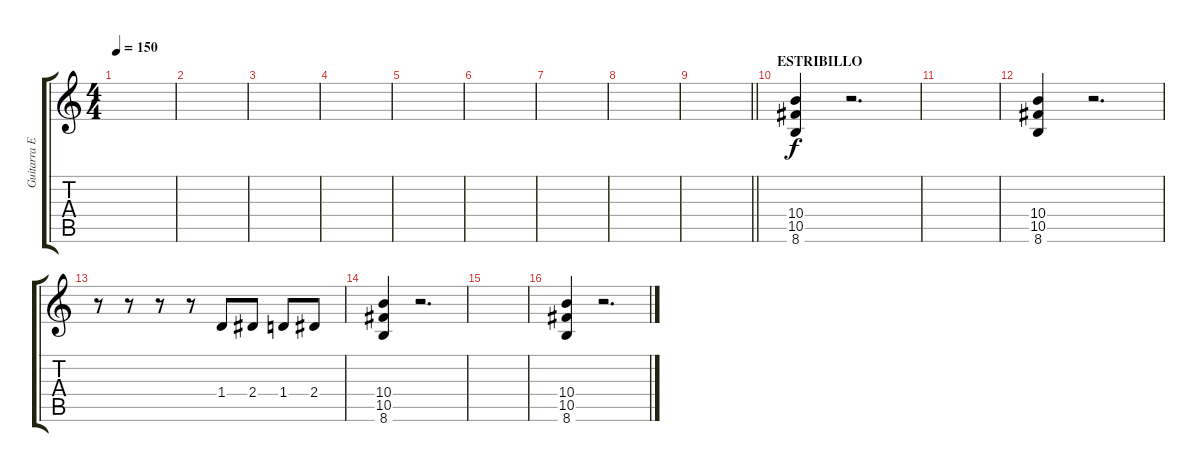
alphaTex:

\track ("Guitarra Eléctrica" "Guitarra E") {instrument overdrivenguitar}
\staff {score tabs}
\tuning (Eb4 Bb3 Gb3 Db3 Ab2 Eb2) {hide}
\ts (4 4)
\tempo 150
\clef g2
\ks c
|
|
|
|
|
|
|
|
\barLineRight lightlight
|
\section ("" "ESTRIBILLO")
(10.4 10.5 8.6).4 r.2{d} |
|
(10.4 10.5 8.6).4 r.2{d} |
r.8 r.8 r.8 r.8 1.4.8 2.4.8 1.4.8 2.4.8 |
(10.4 10.5 8.6).4 r.2{d} |
|
(10.4 10.5 8.6).4 r.2{d}
